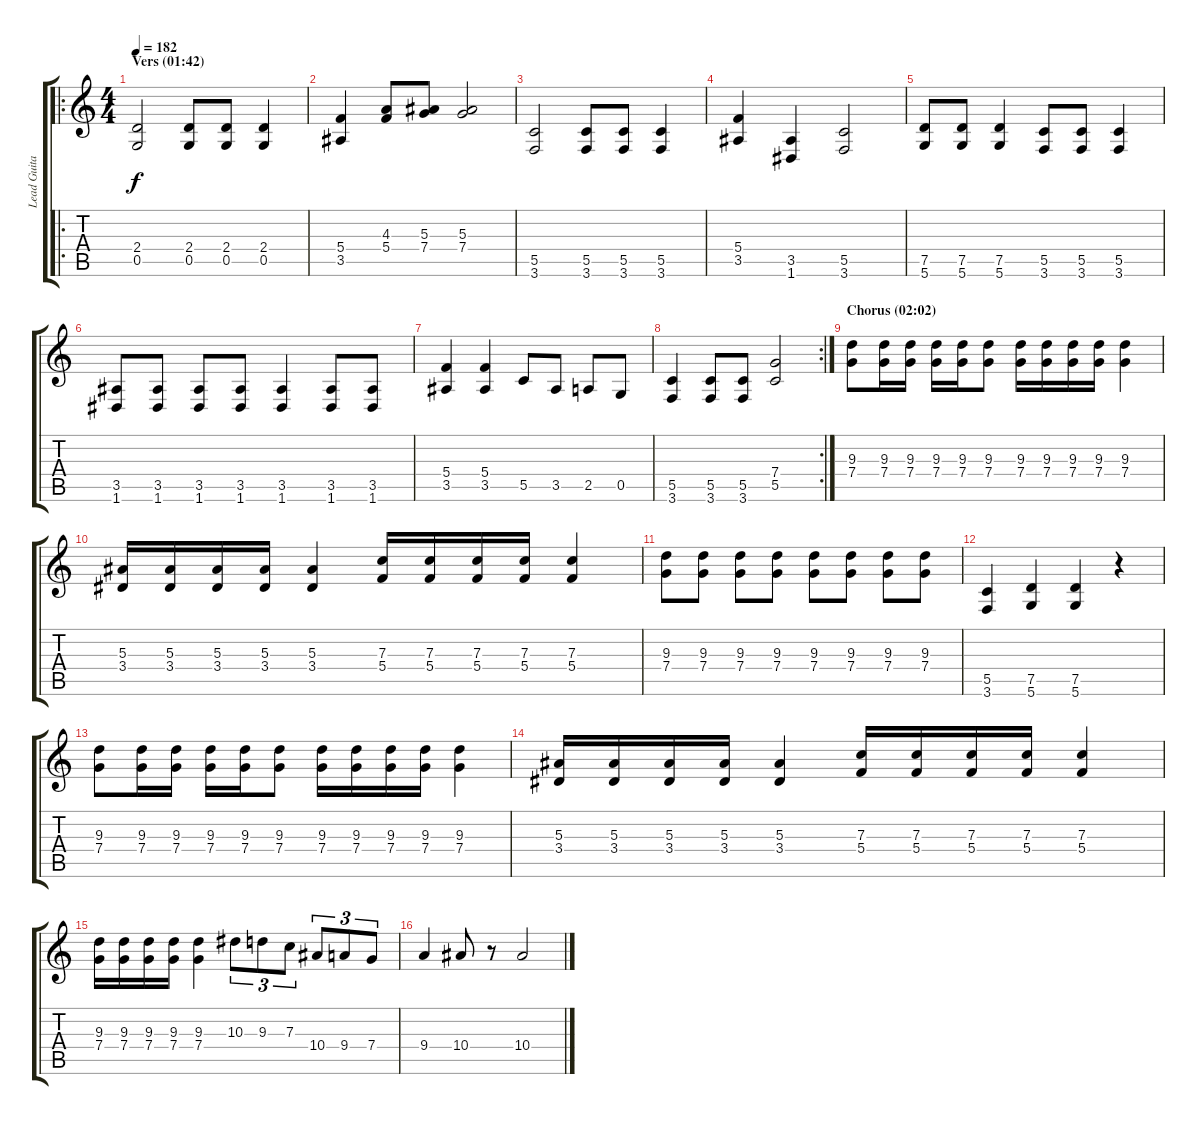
\track ("Lead Guitar" "Lead Guita") {instrument distortionguitar}
\staff {score tabs}
\tuning (D4 A3 F3 C3 G2 D2) {hide}
\ro
\ts (4 4)
\section ("" "Vers (01:42)")
\tempo 182
\clef g2
\ks c
(2.4 0.5).2{dy f} (2.4 0.5).8 (2.4 0.5).8 (2.4 0.5).4 |
(5.4 3.5).4 (4.3 5.4).8 (5.3 7.4).8 (5.3 7.4).2 |
(5.5 3.6).2 (5.5 3.6).8 (5.5 3.6).8 (5.5 3.6).4 |
(5.4 3.5).4 (3.5 1.6).4 (5.5 3.6).2 |
(7.5 5.6).8 (7.5 5.6).8 (7.5 5.6).4 (5.5 3.6).8 (5.5 3.6).8 (5.5 3.6).4 |
(3.5 1.6).8 (3.5 1.6).8 (3.5 1.6).8 (3.5 1.6).8 (3.5 1.6).4 (3.5 1.6).8 (3.5 1.6).8 |
(5.4 3.5).4 (5.4 3.5).4 5.5.8 3.5.8 2.5.8 0.5.8 |
\rc 2
(5.5 3.6).4 (5.5 3.6).8 (5.5 3.6).8 (7.4 5.5).2 |
\section ("" "Chorus (02:02)")
(9.3 7.4).8 (9.3 7.4).16 (9.3 7.4).16 (9.3 7.4).16 (9.3 7.4).16 (9.3 7.4).8 (9.3 7.4).16 (9.3 7.4).16 (9.3 7.4).16 (9.3 7.4).16 (9.3 7.4).4 |
(5.3 3.4).16 (5.3 3.4).16 (5.3 3.4).16 (5.3 3.4).16 (5.3 3.4).4 (7.3 5.4).16 (7.3 5.4).16 (7.3 5.4).16 (7.3 5.4).16 (7.3 5.4).4 |
(9.3 7.4).8 (9.3 7.4).8 (9.3 7.4).8 (9.3 7.4).8 (9.3 7.4).8 (9.3 7.4).8 (9.3 7.4).8 (9.3 7.4).8 |
(5.5 3.6).4 (7.5 5.6).4 (7.5 5.6).4 r.4 |
(9.3 7.4).8 (9.3 7.4).16 (9.3 7.4).16 (9.3 7.4).16 (9.3 7.4).16 (9.3 7.4).8 (9.3 7.4).16 (9.3 7.4).16 (9.3 7.4).16 (9.3 7.4).16 (9.3 7.4).4 |
(5.3 3.4).16 (5.3 3.4).16 (5.3 3.4).16 (5.3 3.4).16 (5.3 3.4).4 (7.3 5.4).16 (7.3 5.4).16 (7.3 5.4).16 (7.3 5.4).16 (7.3 5.4).4 |
(9.3 7.4).16 (9.3 7.4).16 (9.3 7.4).16 (9.3 7.4).16 (9.3 7.4).4 10.3.8{tu (3 2)} 9.3.8{tu (3 2)} 7.3.8{tu (3 2)} 10.4.8{tu (3 2)} 9.4.8{tu (3 2)} 7.4.8{tu (3 2)} |
9.4.4 10.4.8 r.8 10.4.2
